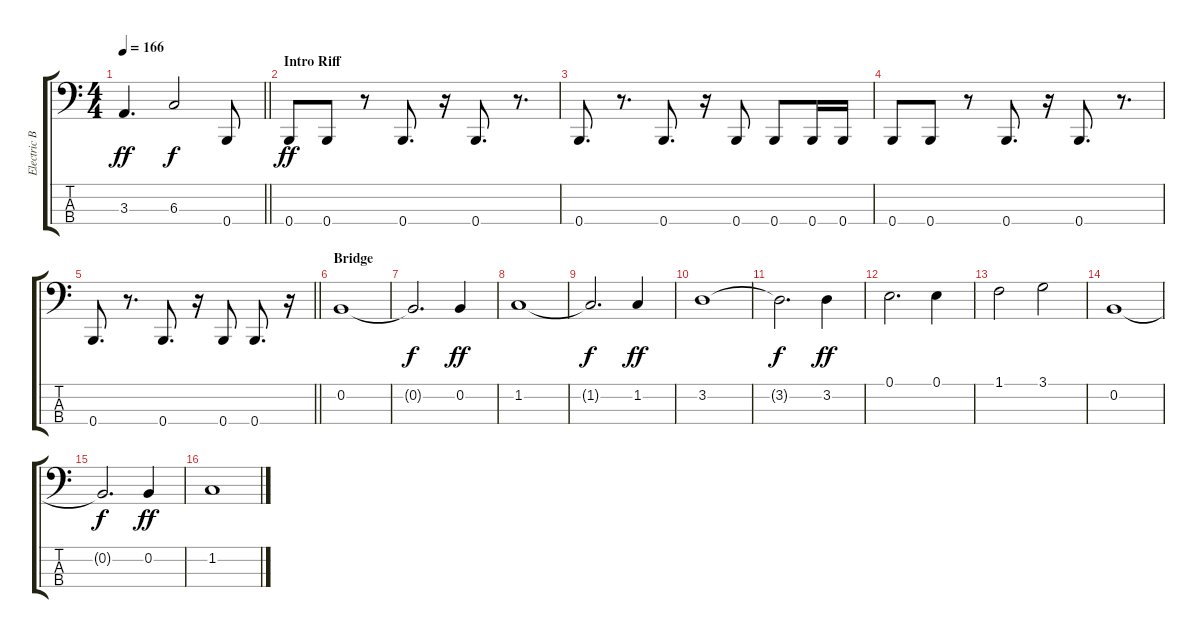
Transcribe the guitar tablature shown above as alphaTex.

\track ("Electric Bass " "Electric B") {instrument electricbasspick}
\staff {score tabs}
\tuning (E2 B1 Gb1 B0) {hide}
\ts (4 4)
\tempo 166
\clef f4
\barLineRight lightlight
\ks c
3.3.4{d dy ff} 6.3.2{dy f} 0.4.8 |
\section ("" "Intro Riff")
0.4.8{dy ff} 0.4.8 r.8 0.4.8{d} r.16 0.4.8{d} r.8{d} |
0.4.8{d} r.8{d} 0.4.8{d} r.16 0.4.8 0.4.8 0.4.16 0.4.16 |
0.4.8 0.4.8 r.8 0.4.8{d} r.16 0.4.8{d} r.8{d} |
\barLineRight lightlight
0.4.8{d} r.8{d} 0.4.8{d} r.16 0.4.8 0.4.8{d} r.16 |
\section ("" "Bridge")
0.2.1 |
0.2{t}.2{d dy f} 0.2.4{dy ff} |
1.2.1 |
1.2{t}.2{d dy f} 1.2.4{dy ff} |
3.2.1 |
3.2{t}.2{d dy f} 3.2.4{dy ff} |
0.1.2{d} 0.1.4 |
1.1.2 3.1.2 |
0.2.1 |
0.2{t}.2{d dy f} 0.2.4{dy ff} |
1.2.1
